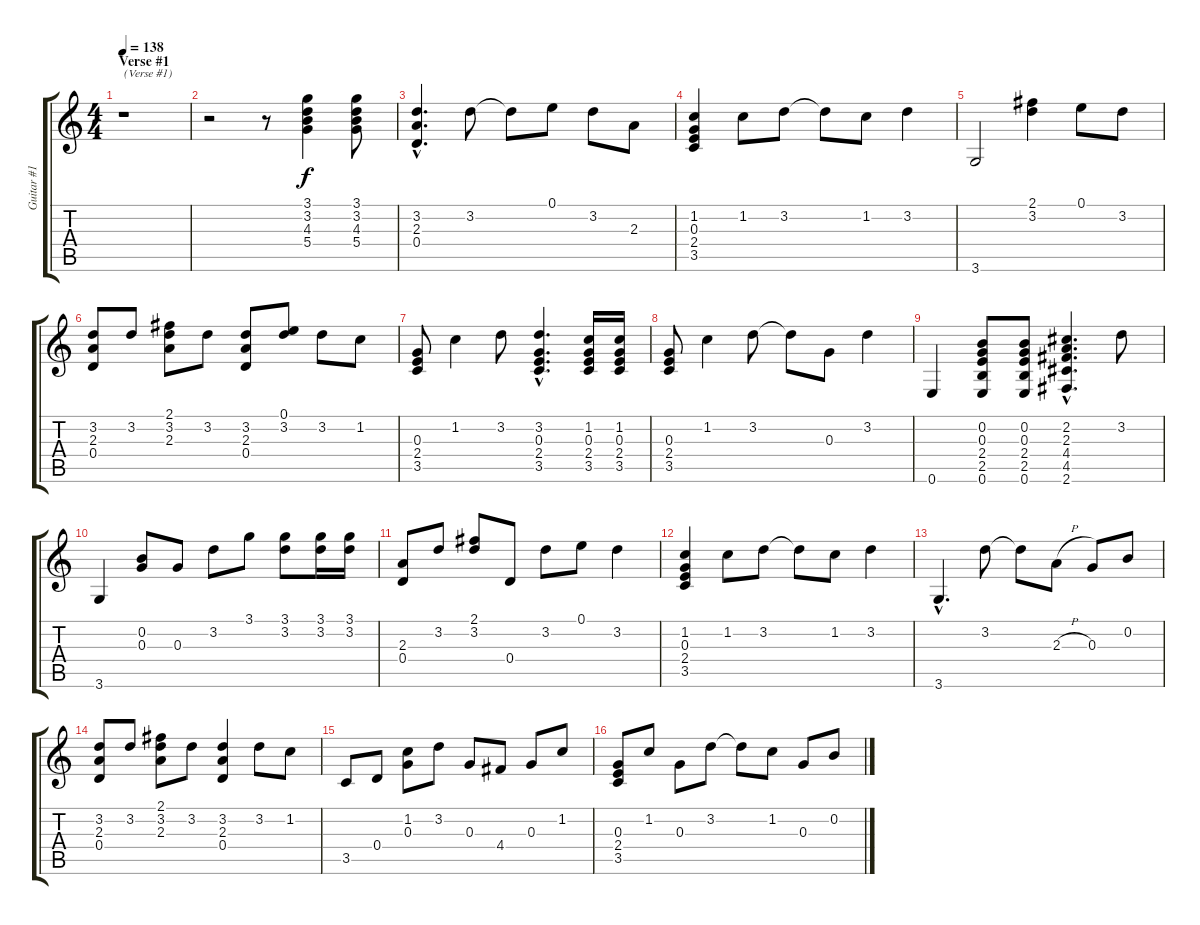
\track ("Guitar #1 - 12 String" "Guitar #1 ") {instrument electricguitarclean}
\staff {score tabs}
\tuning (E4 B3 G3 D3 A2 E2) {hide}
\ts (4 4)
\section ("" "Verse #1")
\tempo 138
\clef g2
\ks c
r.1{txt "(Verse #1)" dy f} |
r.2 r.8 (3.1 3.2 4.3 5.4).4 (3.1 3.2 4.3 5.4).8 |
(3.2{hac} 2.3{hac} 0.4{hac}).4{d} 3.2.8 3.2{t}.8 0.1.8 3.2.8 2.3.8 |
(1.2 0.3 2.4 3.5).4 1.2.8 3.2.8 3.2{t}.8 1.2.8 3.2.4 |
3.6.2 (2.1 3.2).4 0.1.8 3.2.8 |
(3.2 2.3 0.4).8 3.2.8 (2.1 3.2 2.3).8 3.2.8 (3.2 2.3 0.4).8 (0.1 3.2).8 3.2.8 1.2.8 |
(0.3 2.4 3.5).8 1.2.4 3.2.8 (3.2{hac} 0.3{hac} 2.4{hac} 3.5{hac}).4{d} (1.2 0.3 2.4 3.5).16 (1.2 0.3 2.4 3.5).16 |
(0.3 2.4 3.5).8 1.2.4 3.2.8 3.2{t}.8 0.3.8 3.2.4 |
0.6.4 (0.2 0.3 2.4 2.5 0.6).8 (0.2 0.3 2.4 2.5 0.6).8 (2.2{hac} 2.3{hac} 4.4{hac} 4.5{hac} 2.6{hac}).4{d} 3.2.8 |
3.6.4 (0.2 0.3).8 0.3.8 3.2.8 3.1.8 (3.1 3.2).8 (3.1 3.2).16 (3.1 3.2).16 |
(2.3 0.4).8 3.2.8 (2.1 3.2).8 0.4.8 3.2.8 0.1.8 3.2.4 |
(1.2 0.3 2.4 3.5).4 1.2.8 3.2.8 3.2{t}.8 1.2.8 3.2.4 |
3.6{hac}.4{d} 3.2.8 3.2{t}.8 2.3{h}.8 0.3.8 0.2.8 |
(3.2 2.3 0.4).8 3.2.8 (2.1 3.2 2.3).8 3.2.8 (3.2 2.3 0.4).4 3.2.8 1.2.8 |
3.5.8 0.4.8 (1.2 0.3).8 3.2.8 0.3.8 4.4.8 0.3.8 1.2.8 |
(0.3 2.4 3.5).8 1.2.8 0.3.8 3.2.8 3.2{t}.8 1.2.8 0.3.8 0.2.8
